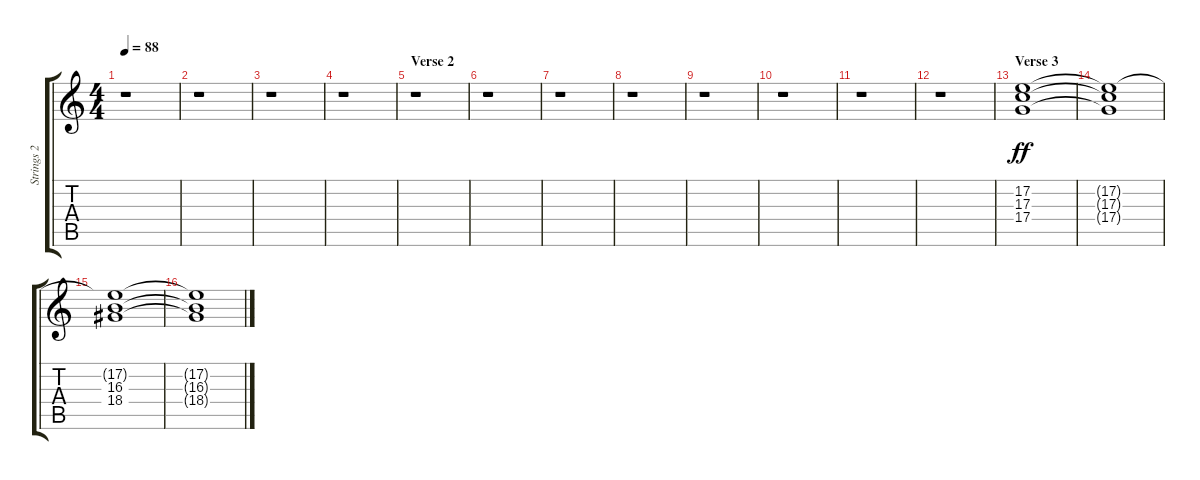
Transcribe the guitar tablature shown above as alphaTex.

\track ("Strings 2" "Strings 2") {instrument stringensemble1}
\staff {score tabs}
\tuning (E4 B3 G3 D3 A2 E2) {hide}
\ts (4 4)
\tempo 88
\clef g2
\ks c
r.1{dy ff} |
r.1 |
r.1 |
r.1 |
\section ("" "Verse 2")
r.1 |
r.1 |
r.1 |
r.1 |
r.1 |
r.1 |
r.1 |
r.1 |
\section ("" "Verse 3")
(17.2 17.3 17.4).1 |
(17.2{t} 17.3{t} 17.4{t}).1 |
(17.2{t} 16.3 18.4).1 |
(17.2{t} 16.3{t} 18.4{t}).1
